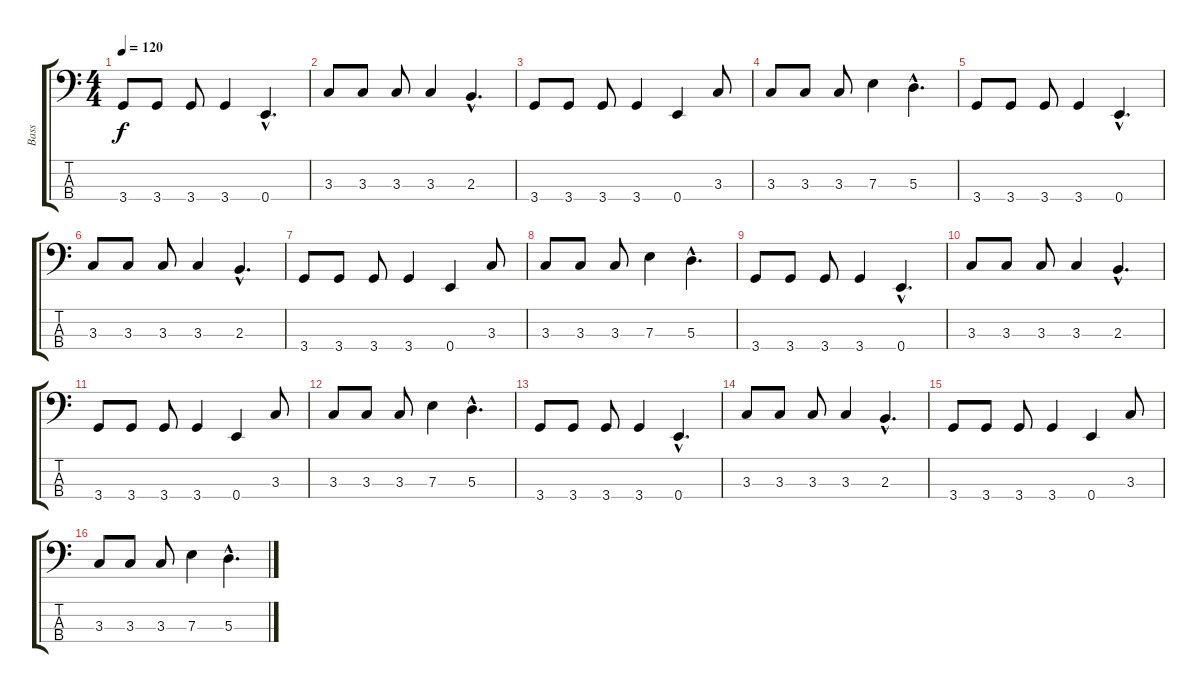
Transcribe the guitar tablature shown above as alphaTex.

\track ("Bass" "Bass") {instrument electricbassfinger}
\staff {score tabs}
\tuning (G2 D2 A1 E1) {hide}
\ts (4 4)
\tempo 120
\clef f4
\ks c
3.4.8{dy f} 3.4.8 3.4.8 3.4.4 0.4{hac}.4{d} |
3.3.8 3.3.8 3.3.8 3.3.4 2.3{hac}.4{d} |
3.4.8 3.4.8 3.4.8 3.4.4 0.4.4 3.3.8 |
3.3.8 3.3.8 3.3.8 7.3.4 5.3{hac}.4{d} |
3.4.8 3.4.8 3.4.8 3.4.4 0.4{hac}.4{d} |
3.3.8 3.3.8 3.3.8 3.3.4 2.3{hac}.4{d} |
3.4.8 3.4.8 3.4.8 3.4.4 0.4.4 3.3.8 |
3.3.8 3.3.8 3.3.8 7.3.4 5.3{hac}.4{d} |
3.4.8 3.4.8 3.4.8 3.4.4 0.4{hac}.4{d} |
3.3.8 3.3.8 3.3.8 3.3.4 2.3{hac}.4{d} |
3.4.8 3.4.8 3.4.8 3.4.4 0.4.4 3.3.8 |
3.3.8 3.3.8 3.3.8 7.3.4 5.3{hac}.4{d} |
3.4.8 3.4.8 3.4.8 3.4.4 0.4{hac}.4{d} |
3.3.8 3.3.8 3.3.8 3.3.4 2.3{hac}.4{d} |
3.4.8 3.4.8 3.4.8 3.4.4 0.4.4 3.3.8 |
3.3.8 3.3.8 3.3.8 7.3.4 5.3{hac}.4{d}
